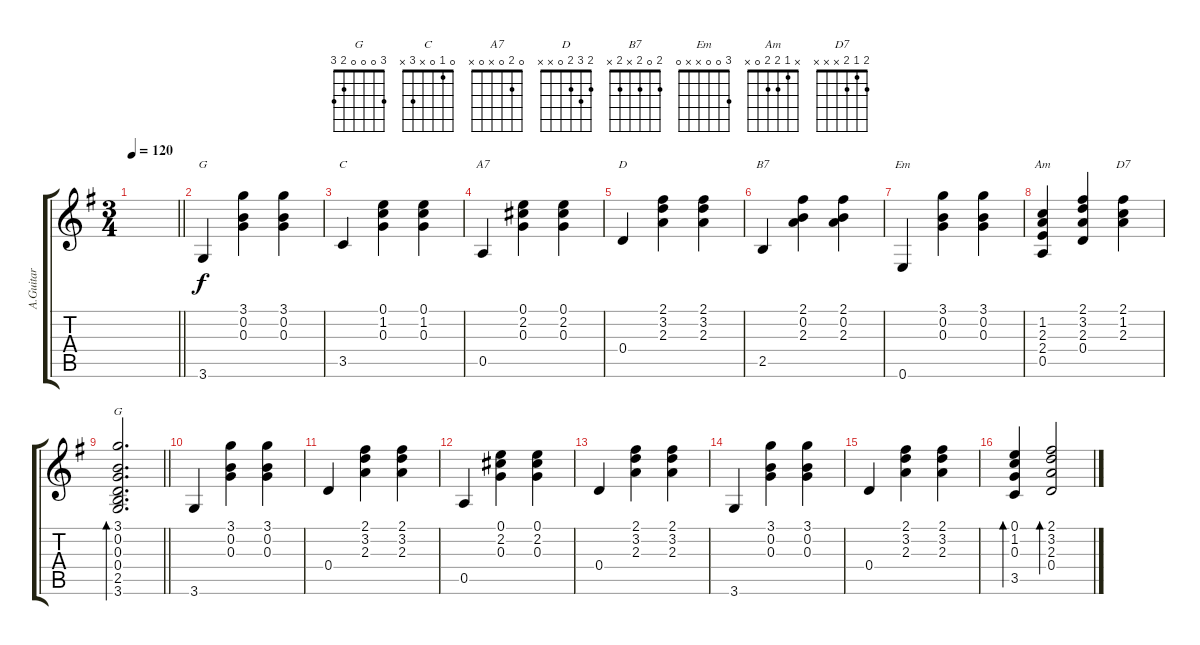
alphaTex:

\track ("A.Guitar" "A.Guitar") {instrument acousticguitarnylon}
\staff {score tabs}
\tuning (E4 B3 G3 D3 A2 E2) {hide}
\chord ("G" 3 0 0 x x 3)
\chord ("C" 0 1 0 x 3 x)
\chord ("A7" 0 2 0 x 0 x)
\chord ("D" 2 3 2 0 x x)
\chord ("B7" 2 0 2 x 2 x)
\chord ("Em" 3 0 0 x x 0)
\chord ("Am" x 1 2 2 0 x)
\chord ("D7" 2 1 2 x x x)
\chord ("G" 3 0 0 0 2 3)
\ts (3 4)
\tempo 120
\clef g2
\barLineRight lightlight
\ks g
|
\section ("" "")
3.6.4{ch "G"} (3.1 0.2 0.3).4 (3.1 0.2 0.3).4 |
3.5.4{ch "C"} (0.1 1.2 0.3).4 (0.1 1.2 0.3).4 |
0.5.4{ch "A7"} (0.1 2.2 0.3).4 (0.1 2.2 0.3).4 |
0.4.4{ch "D"} (2.1 3.2 2.3).4 (2.1 3.2 2.3).4 |
2.5.4{ch "B7"} (2.1 0.2 2.3).4 (2.1 0.2 2.3).4 |
0.6.4{ch "Em"} (3.1 0.2 0.3).4 (3.1 0.2 0.3).4 |
(1.2 2.3 2.4 0.5).4{ch "Am"} (2.1 3.2 2.3 0.4).4 (2.1 1.2 2.3).4{ch "D7"} |
\barLineRight lightlight
(3.1 0.2 0.3 0.4 2.5 3.6).2{d bd 60 ch "G"} |
\section ("" "")
3.6.4 (3.1 0.2 0.3).4 (3.1 0.2 0.3).4 |
0.4.4 (2.1 3.2 2.3).4 (2.1 3.2 2.3).4 |
0.5.4 (0.1 2.2 0.3).4 (0.1 2.2 0.3).4 |
0.4.4 (2.1 3.2 2.3).4 (2.1 3.2 2.3).4 |
3.6.4 (3.1 0.2 0.3).4 (3.1 0.2 0.3).4 |
0.4.4 (2.1 3.2 2.3).4 (2.1 3.2 2.3).4 |
(0.1 1.2 0.3 3.5).4{bd 60} (2.1 3.2 2.3 0.4).2{bd 60}
